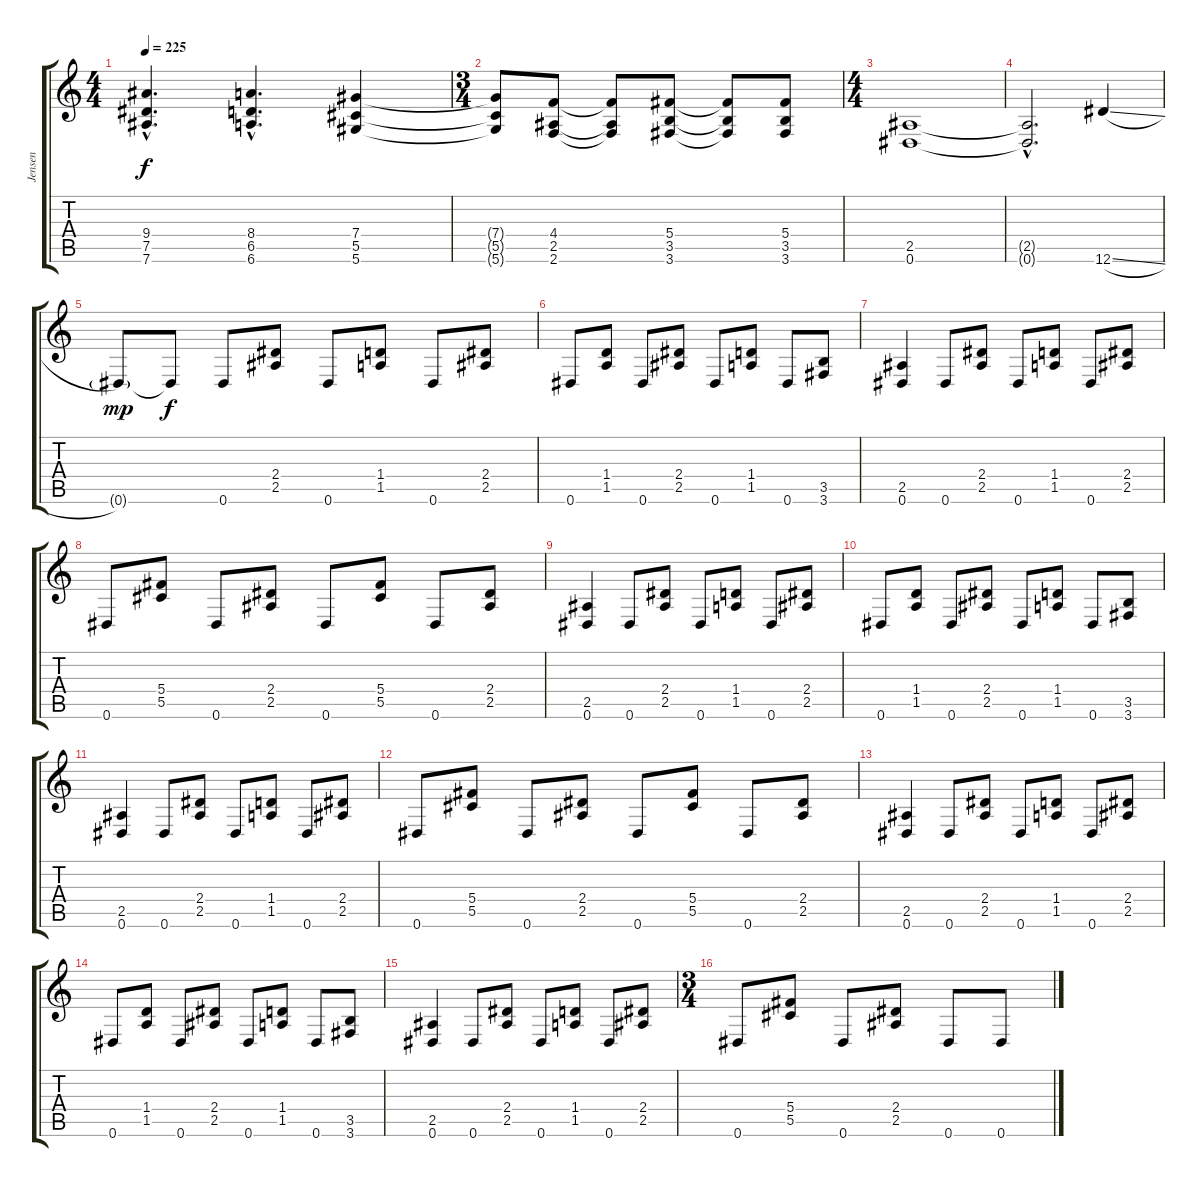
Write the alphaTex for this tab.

\track ("Jensen" "Jensen") {instrument distortionguitar}
\staff {score tabs}
\tuning (Eb4 Bb3 Gb3 Db3 Ab2 Eb2) {hide}
\ts (4 4)
\tempo 225
\clef g2
\ks c
(9.4{hac} 7.5{hac} 7.6{hac}).4{d dy f} (8.4{hac} 6.5{hac} 6.6{hac}).4{d} (7.4 5.5 5.6).4 |
\ts (3 4)
(7.4{t} 5.5{t} 5.6{t}).8 (4.4 2.5 2.6).8 (4.4{t} 2.5{t} 2.6{t}).8 (5.4 3.5 3.6).8 (5.4{t} 3.5{t} 3.6{t}).8 (5.4 3.5 3.6).8 |
\ts (4 4)
(2.5 0.6).1 |
(2.5{hac t} 0.6{hac t}).2{d} 12.6{sl}.4 |
0.6{g}.8{dy mp} 0.6{t}.8{dy f} 0.6.8 (2.4 2.5).8 0.6.8 (1.4 1.5).8 0.6.8 (2.4 2.5).8 |
0.6.8 (1.4 1.5).8 0.6.8 (2.4 2.5).8 0.6.8 (1.4 1.5).8 0.6.8 (3.5 3.6).8 |
(2.5 0.6).4 0.6.8 (2.4 2.5).8 0.6.8 (1.4 1.5).8 0.6.8 (2.4 2.5).8 |
0.6.8 (5.4 5.5).8 0.6.8 (2.4 2.5).8 0.6.8 (5.4 5.5).8 0.6.8 (2.4 2.5).8 |
(2.5 0.6).4 0.6.8 (2.4 2.5).8 0.6.8 (1.4 1.5).8 0.6.8 (2.4 2.5).8 |
0.6.8 (1.4 1.5).8 0.6.8 (2.4 2.5).8 0.6.8 (1.4 1.5).8 0.6.8 (3.5 3.6).8 |
(2.5 0.6).4 0.6.8 (2.4 2.5).8 0.6.8 (1.4 1.5).8 0.6.8 (2.4 2.5).8 |
0.6.8 (5.4 5.5).8 0.6.8 (2.4 2.5).8 0.6.8 (5.4 5.5).8 0.6.8 (2.4 2.5).8 |
(2.5 0.6).4 0.6.8 (2.4 2.5).8 0.6.8 (1.4 1.5).8 0.6.8 (2.4 2.5).8 |
0.6.8 (1.4 1.5).8 0.6.8 (2.4 2.5).8 0.6.8 (1.4 1.5).8 0.6.8 (3.5 3.6).8 |
(2.5 0.6).4 0.6.8 (2.4 2.5).8 0.6.8 (1.4 1.5).8 0.6.8 (2.4 2.5).8 |
\ts (3 4)
0.6.8 (5.4 5.5).8 0.6.8 (2.4 2.5).8 0.6.8 0.6.8
